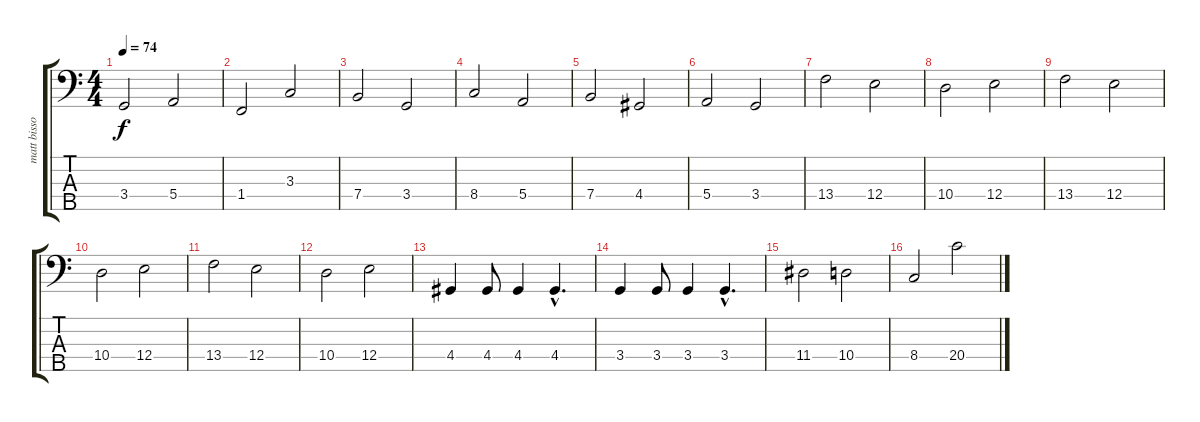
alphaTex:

\track ("matt bissonette" "matt bisso") {instrument electricbasspick}
\staff {score tabs}
\tuning (G2 D2 A1 E1 B0) {hide}
\ts (4 4)
\tempo 74
\clef f4
\ks c
3.4.2{dy f} 5.4.2 |
1.4.2 3.3.2 |
7.4.2 3.4.2 |
8.4.2 5.4.2 |
7.4.2 4.4.2 |
5.4.2 3.4.2 |
13.4.2 12.4.2 |
10.4.2 12.4.2 |
13.4.2 12.4.2 |
10.4.2 12.4.2 |
13.4.2 12.4.2 |
10.4.2 12.4.2 |
4.4.4 4.4.8 4.4.4 4.4{hac}.4{d} |
3.4.4 3.4.8 3.4.4 3.4{hac}.4{d} |
11.4.2 10.4.2 |
8.4.2 20.4.2
